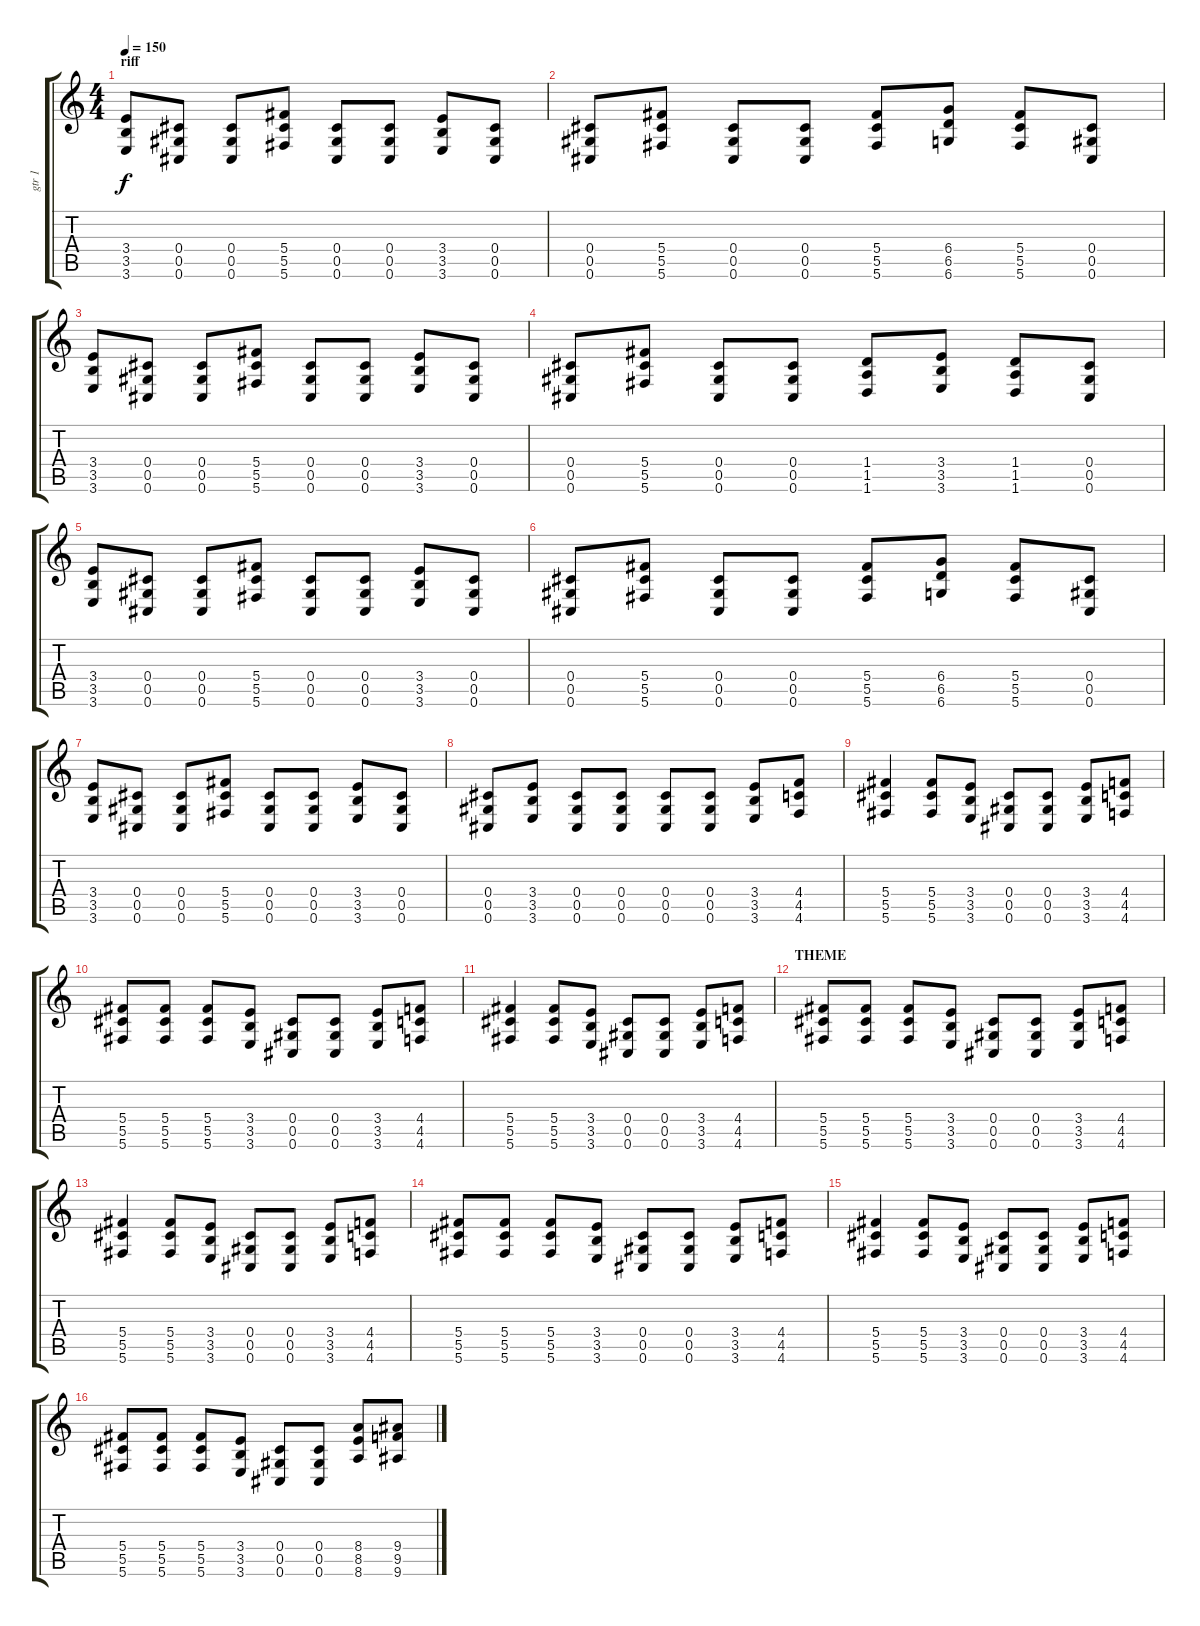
\track ("gtr 1" "gtr 1") {instrument distortionguitar}
\staff {score tabs}
\tuning (Eb4 Bb3 Gb3 Db3 Ab2 Db2) {hide}
\ts (4 4)
\section ("" "riff")
\tempo 150
\clef g2
\ks c
(3.4 3.5 3.6).8{dy f} (0.4 0.5 0.6).8 (0.4 0.5 0.6).8 (5.4 5.5 5.6).8 (0.4 0.5 0.6).8 (0.4 0.5 0.6).8 (3.4 3.5 3.6).8 (0.4 0.5 0.6).8 |
(0.4 0.5 0.6).8 (5.4 5.5 5.6).8 (0.4 0.5 0.6).8 (0.4 0.5 0.6).8 (5.4 5.5 5.6).8 (6.4 6.5 6.6).8 (5.4 5.5 5.6).8 (0.4 0.5 0.6).8 |
(3.4 3.5 3.6).8 (0.4 0.5 0.6).8 (0.4 0.5 0.6).8 (5.4 5.5 5.6).8 (0.4 0.5 0.6).8 (0.4 0.5 0.6).8 (3.4 3.5 3.6).8 (0.4 0.5 0.6).8 |
(0.4 0.5 0.6).8 (5.4 5.5 5.6).8 (0.4 0.5 0.6).8 (0.4 0.5 0.6).8 (1.4 1.5 1.6).8 (3.4 3.5 3.6).8 (1.4 1.5 1.6).8 (0.4 0.5 0.6).8 |
(3.4 3.5 3.6).8 (0.4 0.5 0.6).8 (0.4 0.5 0.6).8 (5.4 5.5 5.6).8 (0.4 0.5 0.6).8 (0.4 0.5 0.6).8 (3.4 3.5 3.6).8 (0.4 0.5 0.6).8 |
(0.4 0.5 0.6).8 (5.4 5.5 5.6).8 (0.4 0.5 0.6).8 (0.4 0.5 0.6).8 (5.4 5.5 5.6).8 (6.4 6.5 6.6).8 (5.4 5.5 5.6).8 (0.4 0.5 0.6).8 |
(3.4 3.5 3.6).8 (0.4 0.5 0.6).8 (0.4 0.5 0.6).8 (5.4 5.5 5.6).8 (0.4 0.5 0.6).8 (0.4 0.5 0.6).8 (3.4 3.5 3.6).8 (0.4 0.5 0.6).8 |
(0.4 0.5 0.6).8 (3.4 3.5 3.6).8 (0.4 0.5 0.6).8 (0.4 0.5 0.6).8 (0.4 0.5 0.6).8 (0.4 0.5 0.6).8 (3.4 3.5 3.6).8 (4.4 4.5 4.6).8 |
\section ("" "")
(5.4 5.5 5.6).4 (5.4 5.5 5.6).8 (3.4 3.5 3.6).8 (0.4 0.5 0.6).8 (0.4 0.5 0.6).8 (3.4 3.5 3.6).8 (4.4 4.5 4.6).8 |
(5.4 5.5 5.6).8 (5.4 5.5 5.6).8 (5.4 5.5 5.6).8 (3.4 3.5 3.6).8 (0.4 0.5 0.6).8 (0.4 0.5 0.6).8 (3.4 3.5 3.6).8 (4.4 4.5 4.6).8 |
(5.4 5.5 5.6).4 (5.4 5.5 5.6).8 (3.4 3.5 3.6).8 (0.4 0.5 0.6).8 (0.4 0.5 0.6).8 (3.4 3.5 3.6).8 (4.4 4.5 4.6).8 |
\section ("" "THEME")
(5.4 5.5 5.6).8 (5.4 5.5 5.6).8 (5.4 5.5 5.6).8 (3.4 3.5 3.6).8 (0.4 0.5 0.6).8 (0.4 0.5 0.6).8 (3.4 3.5 3.6).8 (4.4 4.5 4.6).8 |
(5.4 5.5 5.6).4 (5.4 5.5 5.6).8 (3.4 3.5 3.6).8 (0.4 0.5 0.6).8 (0.4 0.5 0.6).8 (3.4 3.5 3.6).8 (4.4 4.5 4.6).8 |
(5.4 5.5 5.6).8 (5.4 5.5 5.6).8 (5.4 5.5 5.6).8 (3.4 3.5 3.6).8 (0.4 0.5 0.6).8 (0.4 0.5 0.6).8 (3.4 3.5 3.6).8 (4.4 4.5 4.6).8 |
(5.4 5.5 5.6).4 (5.4 5.5 5.6).8 (3.4 3.5 3.6).8 (0.4 0.5 0.6).8 (0.4 0.5 0.6).8 (3.4 3.5 3.6).8 (4.4 4.5 4.6).8 |
(5.4 5.5 5.6).8 (5.4 5.5 5.6).8 (5.4 5.5 5.6).8 (3.4 3.5 3.6).8 (0.4 0.5 0.6).8 (0.4 0.5 0.6).8 (8.4 8.5 8.6).8 (9.4 9.5 9.6).8
